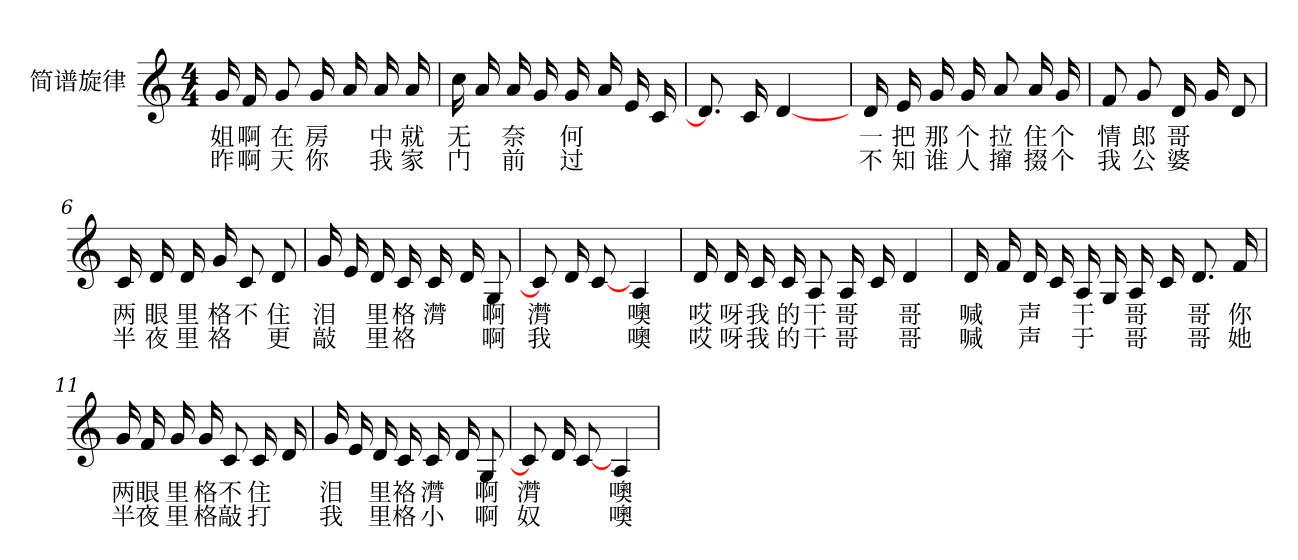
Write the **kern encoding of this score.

**kern	**text	**text
*part1	*part1	*part1
*staff1	*staff1	*staff1
*I"简谱旋律	*	*
*k[]	*	*
*M4/4	*	*
=1	=1	=1
16g	姐	昨
16f	啊	啊
8g	在	天
16g	房	你
16a	.	.
16a	中	我
16a	就	家
=2	=2	=2
16cc	无	门
16a	.	.
16a	奈	前
16g	.	.
16g	何	过
16a	.	.
16e	.	.
16c	.	.
=3	=3	=3
8.d]	.	.
16c	.	.
!LO:N:vis=4	!	!
[4..d	.	.
=4	=4	=4
16d	一	不
16e	把	知
16g	那	谁
16g	个	人
8a	拉	撺
16a	住	掇
16g	个	个
=5	=5	=5
8f	情	我
8g	郎	公
16d	哥	婆
16g	.	.
8d	.	.
=6	=6	=6
16c	两	半
16d	眼	夜
16d	里	里
16g	格	袼
8c	不	.
8d	住	更
=7	=7	=7
16g	泪	敲
16e	.	.
16d	里	里
16c	格	袼
16c	潸	.
16d	.	.
8G	啊	啊
=8	=8	=8
8c]	潸	我
16d	.	.
!LO:N:vis=8	!	!
[8.c	.	.
4A	噢	噢
=9	=9	=9
16d	哎	哎
16d	呀	呀
16c	我	我
16c	的	的
8A	干	干
16A	哥	哥
16c	.	.
4d	哥	哥
=10	=10	=10
16d	喊	喊
16f	.	.
16d	声	声
16c	.	.
16A	干	于
16G	.	.
16A	哥	哥
16c	.	.
8.d	哥	哥
16f	你	她
=11	=11	=11
16g	两	半
16f	眼	夜
16g	里	里
16g	格	格
8c	不	敲
16c	住	打
16d	.	.
=12	=12	=12
16g	泪	我
16e	.	.
16d	里	里
16c	袼	格
16c	潸	小
16d	.	.
8G	啊	啊
=13	=13	=13
8c]	潸	奴
16d	.	.
!LO:N:vis=8	!	!
[8.c	.	.
4A	噢	噢
=	=	=
*-	*-	*-
